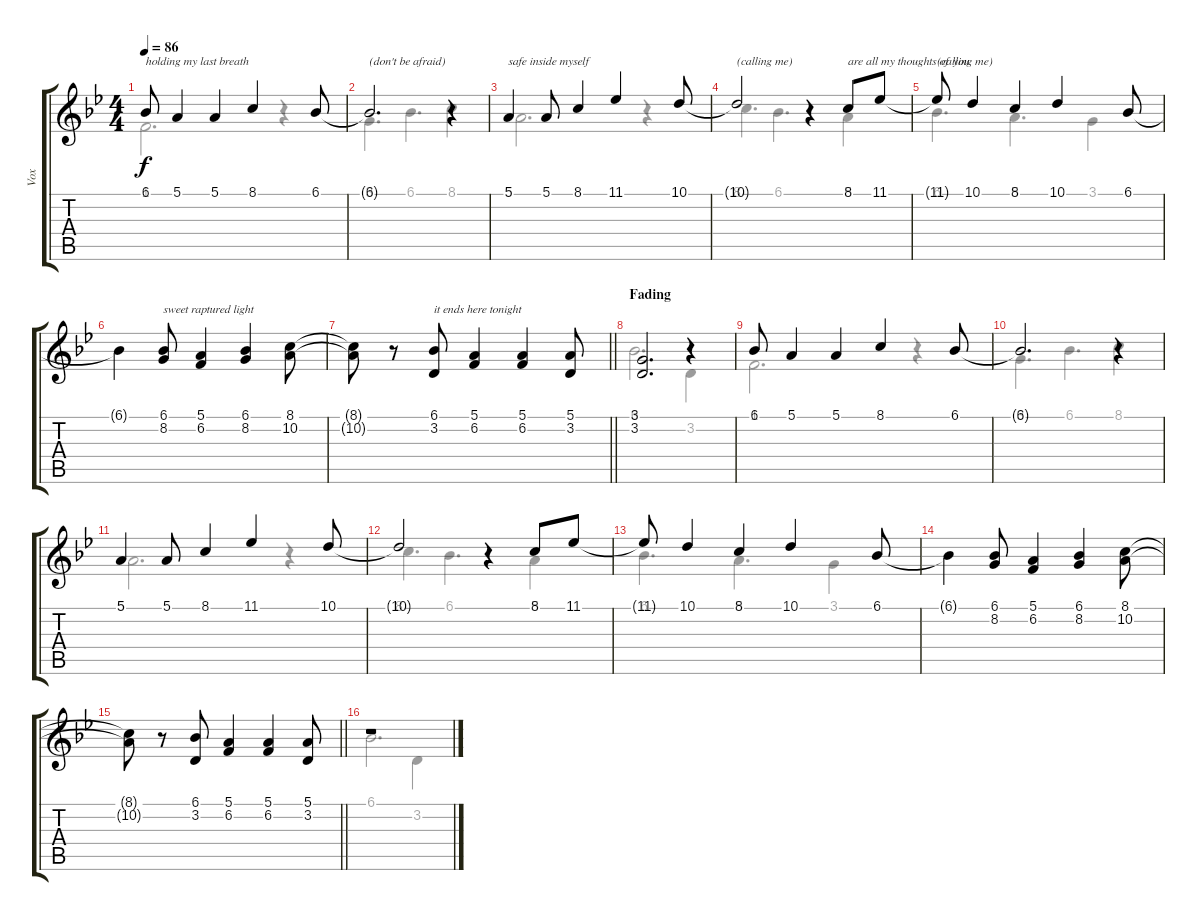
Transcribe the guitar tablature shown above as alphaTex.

\track ("Vox" "Vox") {instrument oboe}
\staff {score tabs}
\tuning (E4 B3 G3 D3 A2 E2) {hide}
\voice
\ts (4 4)
\tempo 86
\clef g2
\ks gminor
6.1.8{txt "holding my last breath" dy f} 5.1.4 5.1.4 8.1.4 6.1.8 |
6.1{t}.2{d txt "(don't be afraid)"} r.4 |
5.1.4{txt "safe inside myself"} 5.1.8 8.1.4 11.1.4 10.1.8 |
10.1{t}.2{txt "(calling me)"} r.4 8.1.8{txt "are all my thoughts of you"} 11.1.8 |
11.1{t}.8{txt "(calling me)"} 10.1.4 8.1.4 10.1.4 6.1.8 |
6.1{t}.4 (6.1 8.2).8{txt "sweet raptured light"} (5.1 6.2).4 (6.1 8.2).4 (8.1 10.2).8 |
\barLineRight lightlight
(8.1{t} 10.2{t}).8 r.8 (6.1 3.2).8{txt "it ends here tonight"} (5.1 6.2).4 (5.1 6.2).4 (5.1 3.2).8 |
\section ("" "Fading")
(3.1 3.2).2{d volume 8} r.4 |
6.1.8 5.1.4 5.1.4 8.1.4 6.1.8 |
6.1{t}.2{d} r.4 |
5.1.4 5.1.8 8.1.4 11.1.4 10.1.8 |
10.1{t}.2 r.4 8.1.8 11.1.8 |
11.1{t}.8{volume 4} 10.1.4 8.1.4 10.1.4 6.1.8 |
6.1{t}.4 (6.1 8.2).8 (5.1 6.2).4 (6.1 8.2).4 (8.1 10.2).8 |
\barLineRight lightlight
(8.1{t} 10.2{t}).8 r.8 (6.1 3.2).8 (5.1 6.2).4 (5.1 6.2).4 (5.1 3.2).8 |
\section ("" "")
r.1
\voice
\clef g2
\ottava regular
\simile none
\ks gminor
1.1.2{d dy f} r.4 |
3.1.4{d} 6.1.4{d} 8.1.4 |
5.1.2{d} r.4 |
8.1.4{d} 6.1.4{d} 5.1.4 |
6.1.4{d} 5.1.4{d} 3.1.4 |
|
\barLineRight lightlight
|
6.1.2{d} 3.2.4 |
1.1.2{d} r.4 |
3.1.4{d} 6.1.4{d} 8.1.4 |
5.1.2{d} r.4 |
8.1.4{d} 6.1.4{d} 5.1.4 |
6.1.4{d} 5.1.4{d} 3.1.4 |
|
\barLineRight lightlight
|
6.1.2{d} 3.2.4
